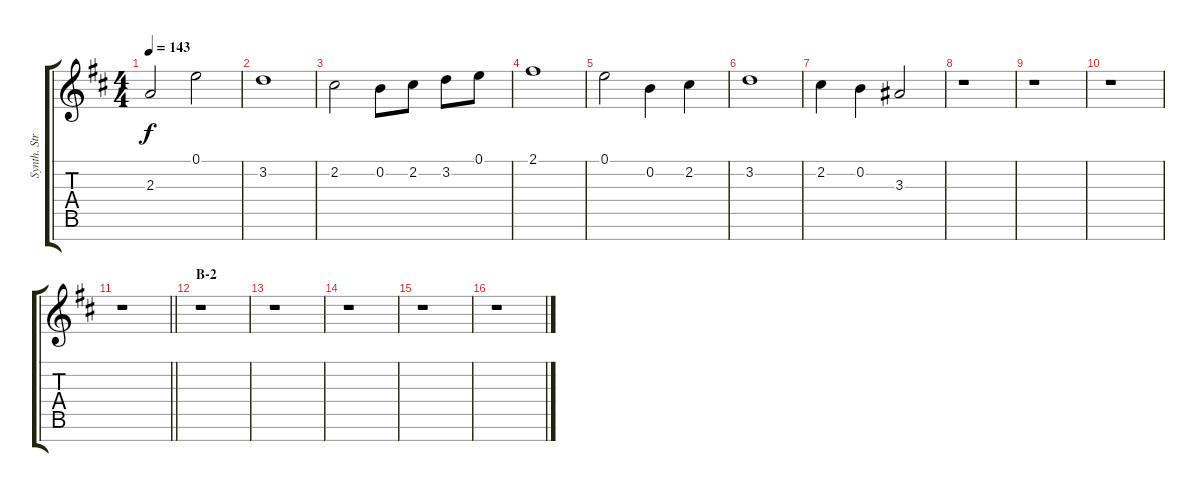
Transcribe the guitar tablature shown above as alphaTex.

\track ("Synth. Strings" "Synth. Str") {instrument stringensemble1}
\staff {score tabs}
\tuning (E5 B4 G4 D4 A3 E3 B2) {hide}
\ts (4 4)
\tempo 143
\clef g2
\ks d
2.3.2{dy f} 0.1.2 |
3.2.1 |
2.2.2 0.2.8 2.2.8 3.2.8 0.1.8 |
2.1.1 |
0.1.2 0.2.4 2.2.4 |
3.2.1 |
2.2.4 0.2.4 3.3.2 |
r.1 |
r.1 |
r.1 |
\barLineRight lightlight
r.1 |
\section ("" "B-2")
r.1 |
r.1 |
r.1 |
r.1 |
r.1
